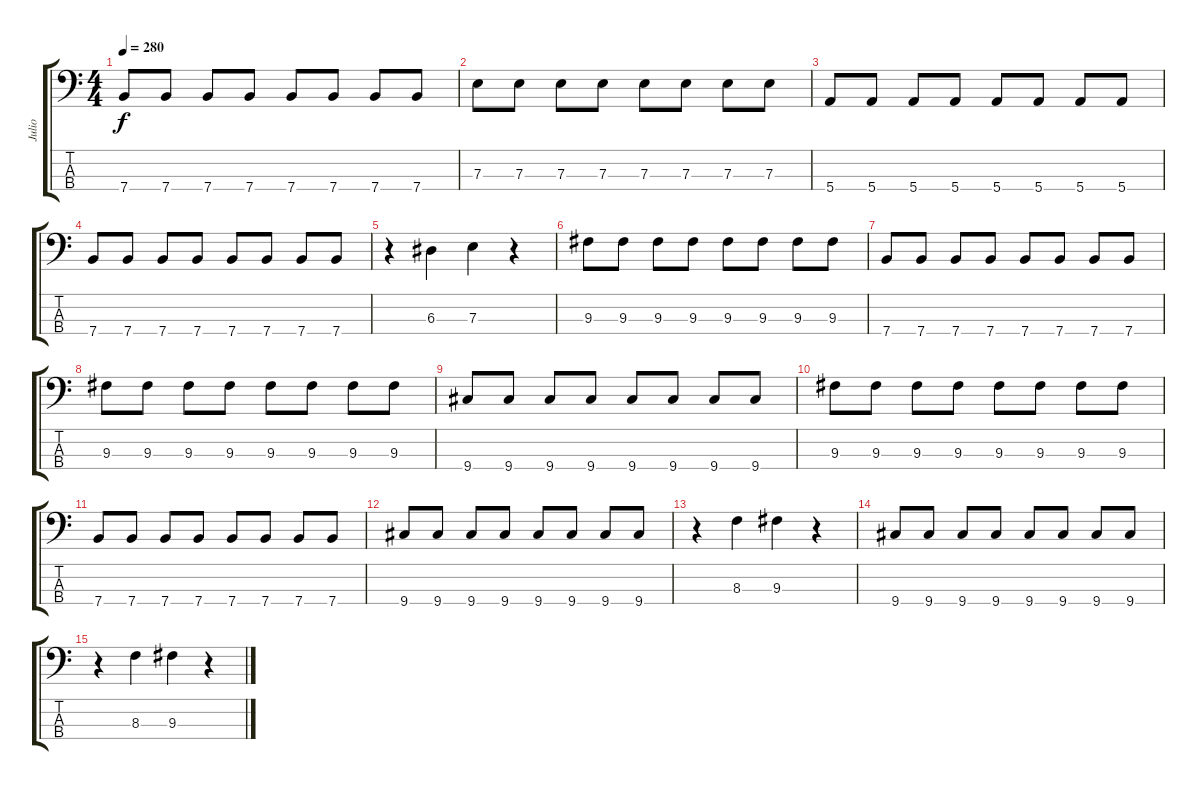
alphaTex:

\track ("Julio" "Julio") {instrument electricbassfinger}
\staff {score tabs}
\tuning (G2 D2 A1 E1) {hide}
\ts (4 4)
\tempo 280
\clef f4
\ks c
7.4.8{dy f} 7.4.8 7.4.8 7.4.8 7.4.8 7.4.8 7.4.8 7.4.8 |
7.3.8 7.3.8 7.3.8 7.3.8 7.3.8 7.3.8 7.3.8 7.3.8 |
5.4.8 5.4.8 5.4.8 5.4.8 5.4.8 5.4.8 5.4.8 5.4.8 |
7.4.8 7.4.8 7.4.8 7.4.8 7.4.8 7.4.8 7.4.8 7.4.8 |
r.4 6.3.4 7.3.4 r.4 |
9.3.8 9.3.8 9.3.8 9.3.8 9.3.8 9.3.8 9.3.8 9.3.8 |
7.4.8 7.4.8 7.4.8 7.4.8 7.4.8 7.4.8 7.4.8 7.4.8 |
9.3.8 9.3.8 9.3.8 9.3.8 9.3.8 9.3.8 9.3.8 9.3.8 |
9.4.8 9.4.8 9.4.8 9.4.8 9.4.8 9.4.8 9.4.8 9.4.8 |
9.3.8 9.3.8 9.3.8 9.3.8 9.3.8 9.3.8 9.3.8 9.3.8 |
7.4.8 7.4.8 7.4.8 7.4.8 7.4.8 7.4.8 7.4.8 7.4.8 |
9.4.8 9.4.8 9.4.8 9.4.8 9.4.8 9.4.8 9.4.8 9.4.8 |
r.4 8.3.4 9.3.4 r.4 |
9.4.8 9.4.8 9.4.8 9.4.8 9.4.8 9.4.8 9.4.8 9.4.8 |
r.4 8.3.4 9.3.4 r.4
